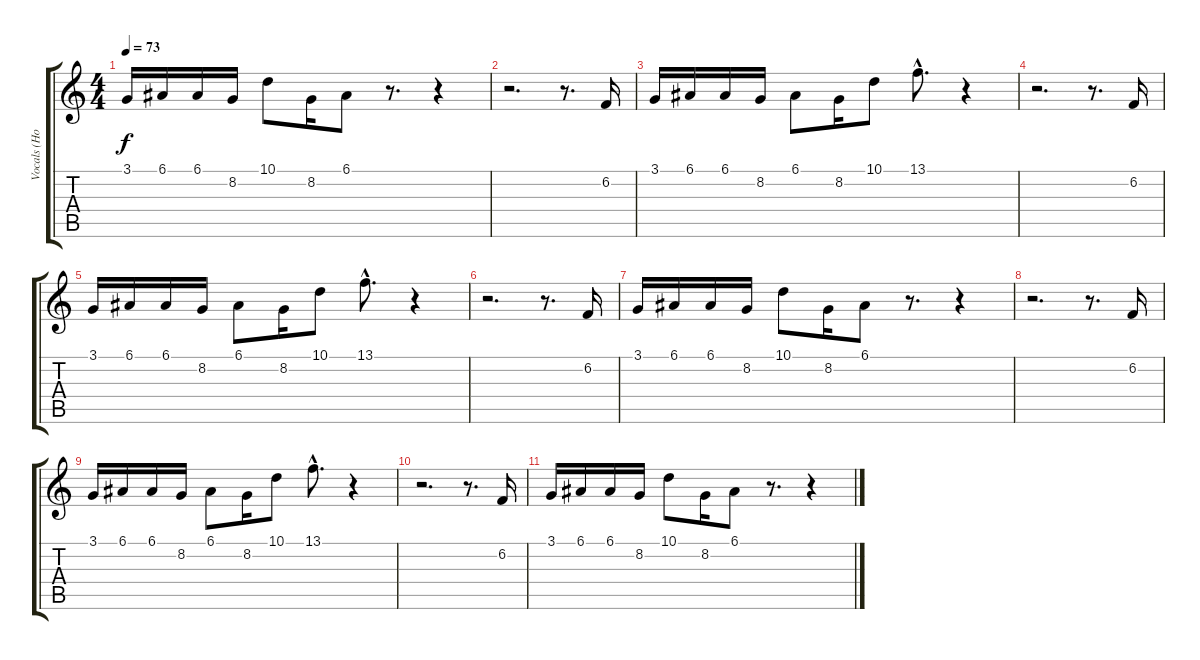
\track ("Vocals (Hogson)" "Vocals (Ho") {instrument lead6voice}
\staff {score tabs}
\tuning (E4 B3 G3 D3 A2 E2) {hide}
\ts (4 4)
\tempo 73
\clef g2
\ks c
3.1.16{dy f} 6.1.16 6.1.16 8.2.16 10.1.8 8.2.16 6.1.8 r.8{d} r.4 |
r.2{d} r.8{d} 6.2.16 |
3.1.16 6.1.16 6.1.16 8.2.16 6.1.8 8.2.16 10.1.8 13.1{hac}.8{d} r.4 |
r.2{d volume 8} r.8{d} 6.2.16 |
3.1.16 6.1.16 6.1.16 8.2.16 6.1.8 8.2.16 10.1.8 13.1{hac}.8{d} r.4 |
r.2{d} r.8{d} 6.2.16 |
3.1.16 6.1.16 6.1.16 8.2.16 10.1.8 8.2.16 6.1.8 r.8{d} r.4 |
r.2{d volume 0} r.8{d} 6.2.16 |
3.1.16 6.1.16 6.1.16 8.2.16 6.1.8 8.2.16 10.1.8 13.1{hac}.8{d} r.4 |
r.2{d} r.8{d} 6.2.16 |
3.1.16 6.1.16 6.1.16 8.2.16 10.1.8 8.2.16 6.1.8 r.8{d} r.4
